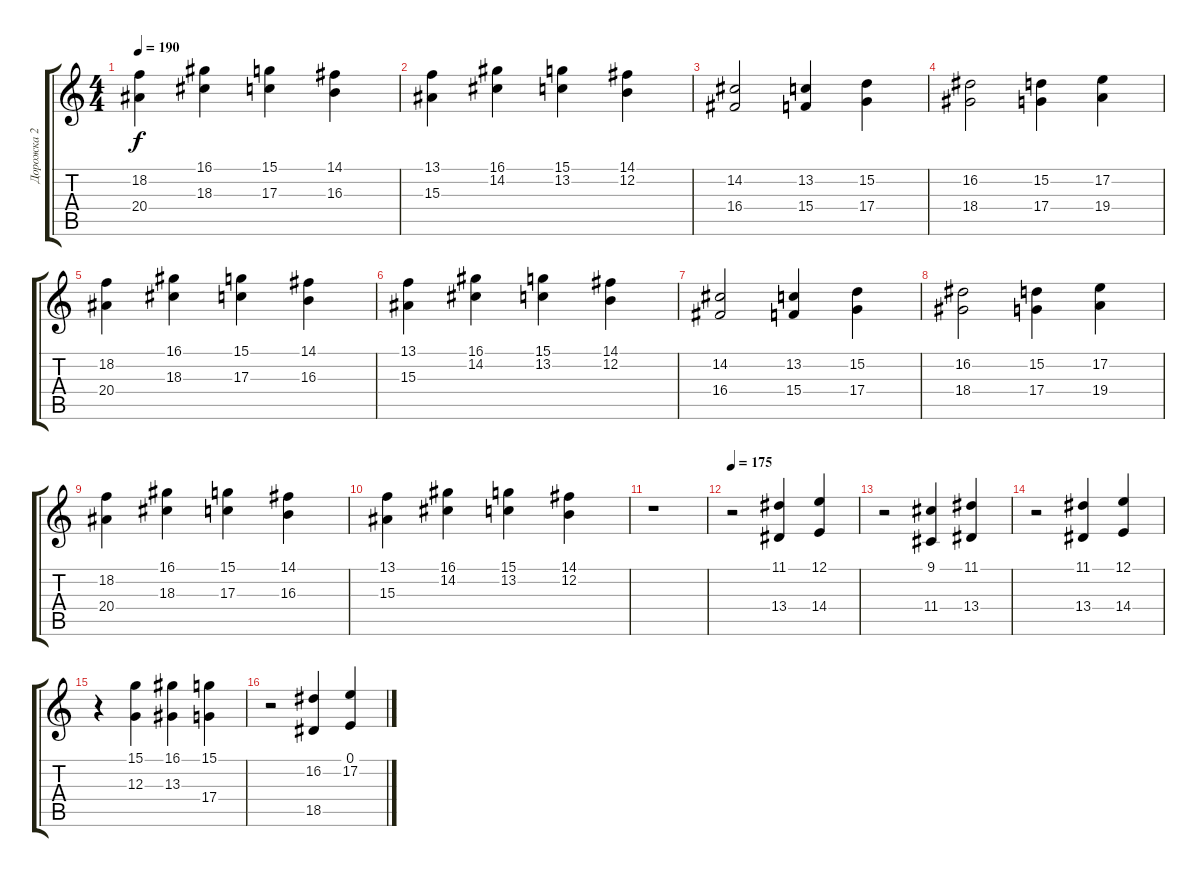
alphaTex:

\track ("Дорожка 2" "Дорожка 2") {instrument stringensemble1}
\staff {score tabs}
\tuning (E4 B3 G3 D3 A2 E2) {hide}
\ts (4 4)
\tempo 190
\clef g2
\ks c
(18.2 20.4).4{dy f} (16.1 18.3).4 (15.1 17.3).4 (14.1 16.3).4 |
(13.1 15.3).4 (16.1 14.2).4 (15.1 13.2).4 (14.1 12.2).4 |
(14.2 16.4).2 (13.2 15.4).4 (15.2 17.4).4 |
(16.2 18.4).2 (15.2 17.4).4 (17.2 19.4).4 |
(18.2 20.4).4 (16.1 18.3).4 (15.1 17.3).4 (14.1 16.3).4 |
(13.1 15.3).4 (16.1 14.2).4 (15.1 13.2).4 (14.1 12.2).4 |
(14.2 16.4).2 (13.2 15.4).4 (15.2 17.4).4 |
(16.2 18.4).2 (15.2 17.4).4 (17.2 19.4).4 |
(18.2 20.4).4 (16.1 18.3).4 (15.1 17.3).4 (14.1 16.3).4 |
(13.1 15.3).4 (16.1 14.2).4 (15.1 13.2).4 (14.1 12.2).4 |
r.1 |
\tempo 175
r.2 (11.1 13.4).4 (12.1 14.4).4 |
r.2 (9.1 11.4).4 (11.1 13.4).4 |
r.2 (11.1 13.4).4 (12.1 14.4).4 |
r.4 (15.1 12.3).4 (16.1 13.3).4 (15.1 17.4).4 |
r.2 (16.2 18.5).4 (0.1 17.2).4
